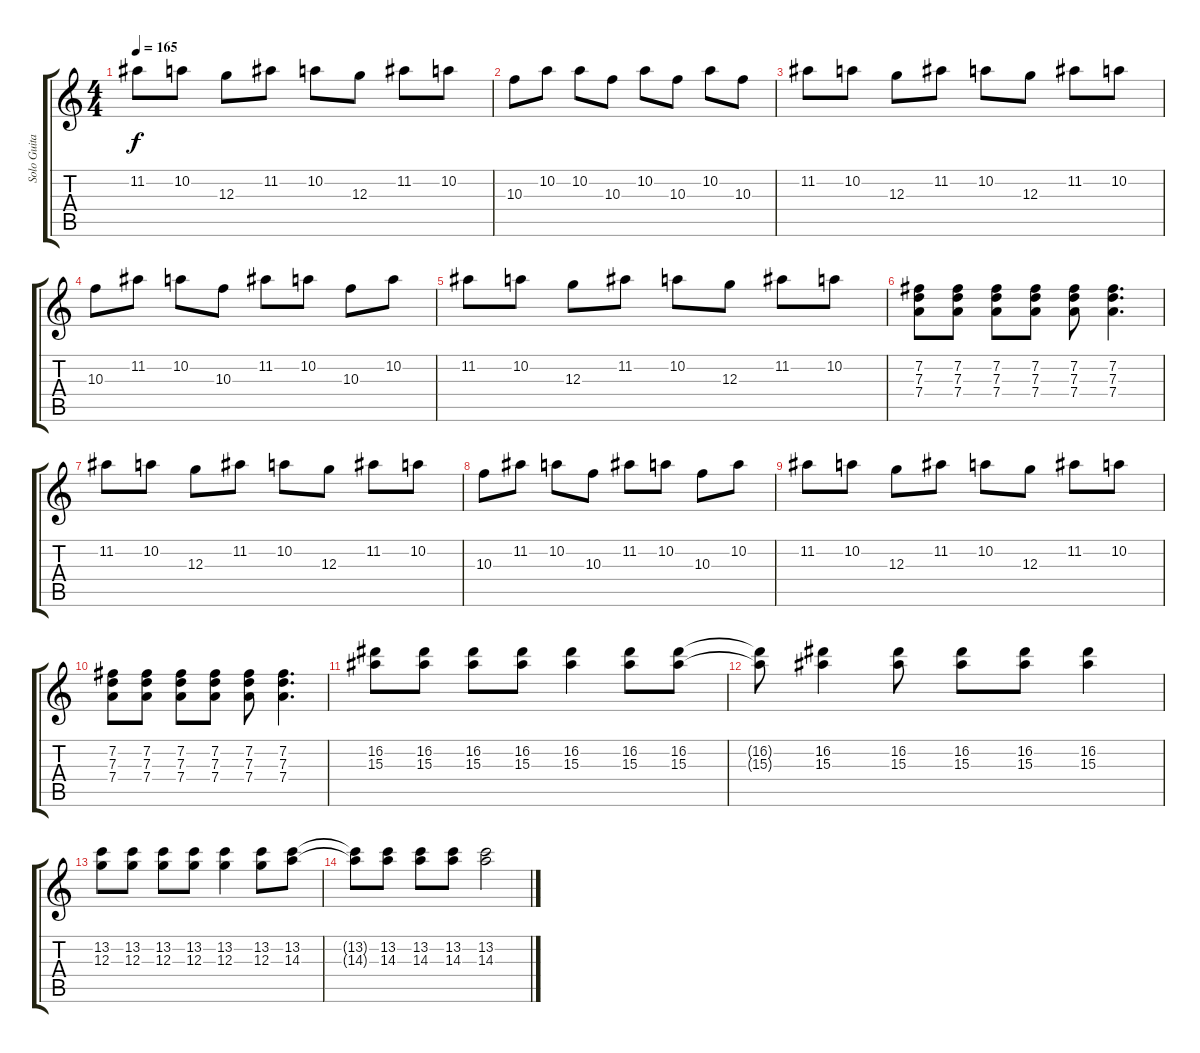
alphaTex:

\track ("Solo Guitar" "Solo Guita") {instrument distortionguitar}
\staff {score tabs}
\tuning (E4 B3 G3 D3 A2 E2) {hide}
\ts (4 4)
\tempo 165
\clef g2
\ks c
11.2.8{dy f} 10.2.8 12.3.8 11.2.8 10.2.8 12.3.8 11.2.8 10.2.8 |
10.3.8 10.2.8 10.2.8 10.3.8 10.2.8 10.3.8 10.2.8 10.3.8 |
11.2.8 10.2.8 12.3.8 11.2.8 10.2.8 12.3.8 11.2.8 10.2.8 |
10.3.8 11.2.8 10.2.8 10.3.8 11.2.8 10.2.8 10.3.8 10.2.8 |
11.2.8 10.2.8 12.3.8 11.2.8 10.2.8 12.3.8 11.2.8 10.2.8 |
(7.2 7.3 7.4).8 (7.2 7.3 7.4).8 (7.2 7.3 7.4).8 (7.2 7.3 7.4).8 (7.2 7.3 7.4).8 (7.2 7.3 7.4).4{d} |
11.2.8 10.2.8 12.3.8 11.2.8 10.2.8 12.3.8 11.2.8 10.2.8 |
10.3.8 11.2.8 10.2.8 10.3.8 11.2.8 10.2.8 10.3.8 10.2.8 |
11.2.8 10.2.8 12.3.8 11.2.8 10.2.8 12.3.8 11.2.8 10.2.8 |
(7.2 7.3 7.4).8 (7.2 7.3 7.4).8 (7.2 7.3 7.4).8 (7.2 7.3 7.4).8 (7.2 7.3 7.4).8 (7.2 7.3 7.4).4{d} |
(16.2 15.3).8 (16.2 15.3).8 (16.2 15.3).8 (16.2 15.3).8 (16.2 15.3).4 (16.2 15.3).8 (16.2 15.3).8 |
(16.2{t} 15.3{t}).8 (16.2 15.3).4 (16.2 15.3).8 (16.2 15.3).8 (16.2 15.3).8 (16.2 15.3).4 |
(13.2 12.3).8 (13.2 12.3).8 (13.2 12.3).8 (13.2 12.3).8 (13.2 12.3).4 (13.2 12.3).8 (13.2 14.3).8 |
(13.2{t} 14.3{t}).8 (13.2 14.3).8 (13.2 14.3).8 (13.2 14.3).8 (13.2 14.3).2
